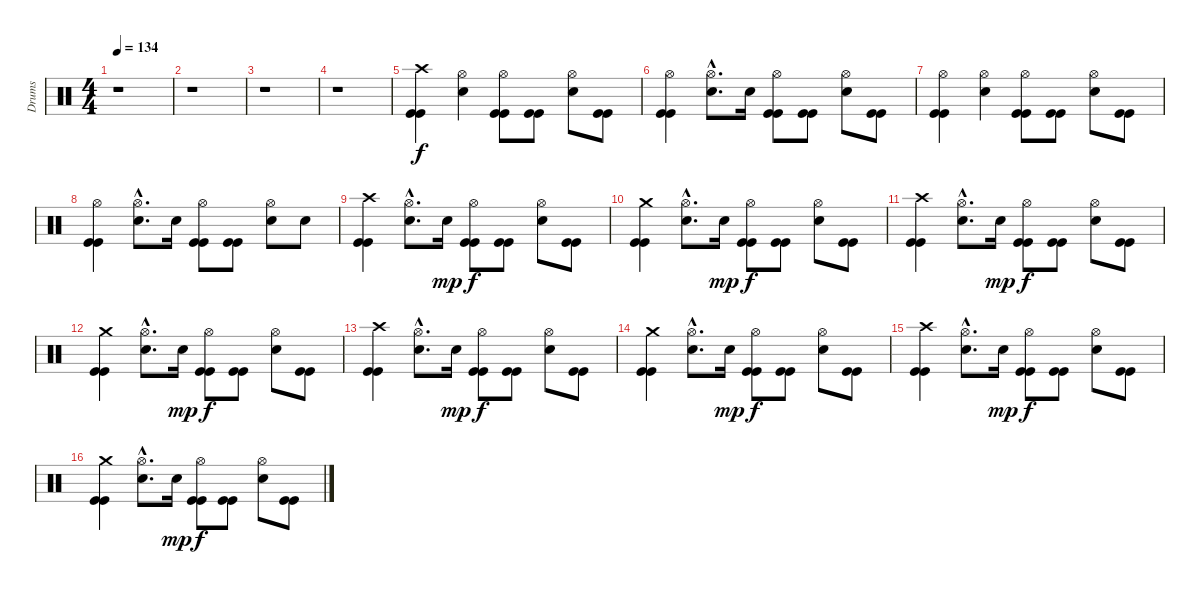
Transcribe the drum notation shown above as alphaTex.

\track ("Drums" "Drums") {instrument percussion}
\staff {score}
\articulation defaults
\ts (4 4)
\tempo 134
\clef neutral
\ks c
r.1{dy f} |
r.1 |
r.1 |
r.1 |
("Crash high (hit)" "Kick (hit)" "Kick (hit)").4 ("Hi-Hat (open)" "Electric Snare (hit)").4 ("Hi-Hat (open)" "Kick (hit)" "Kick (hit)").8 ("Kick (hit)" "Kick (hit)").8 ("Hi-Hat (open)" "Electric Snare (hit)").8 ("Kick (hit)" "Kick (hit)").8 |
("Hi-Hat (open)" "Kick (hit)" "Kick (hit)").4 ("Hi-Hat (open)"{hac} "Electric Snare (hit)"{hac}).8{d} "Electric Snare (hit)".16 ("Hi-Hat (open)" "Kick (hit)" "Kick (hit)").8 ("Kick (hit)" "Kick (hit)").8 ("Hi-Hat (open)" "Electric Snare (hit)").8 ("Kick (hit)" "Kick (hit)").8 |
("Hi-Hat (open)" "Kick (hit)" "Kick (hit)").4 ("Hi-Hat (open)" "Electric Snare (hit)").4 ("Hi-Hat (open)" "Kick (hit)" "Kick (hit)").8 ("Kick (hit)" "Kick (hit)").8 ("Hi-Hat (open)" "Electric Snare (hit)").8 ("Kick (hit)" "Kick (hit)").8 |
("Hi-Hat (open)" "Kick (hit)" "Kick (hit)").4 ("Hi-Hat (open)"{hac} "Electric Snare (hit)"{hac}).8{d} "Electric Snare (hit)".16 ("Hi-Hat (open)" "Kick (hit)" "Kick (hit)").8 ("Kick (hit)" "Kick (hit)").8 ("Hi-Hat (open)" "Electric Snare (hit)").8 "Electric Snare (hit)".8 |
("Crash high (hit)" "Kick (hit)" "Kick (hit)").4 ("Hi-Hat (open)"{hac} "Electric Snare (hit)"{hac}).8{d} "Electric Snare (hit)".16{dy mp} ("Hi-Hat (open)" "Kick (hit)" "Kick (hit)").8{dy f} ("Kick (hit)" "Kick (hit)").8 ("Hi-Hat (open)" "Electric Snare (hit)").8 ("Kick (hit)" "Kick (hit)").8 |
("Crash medium (hit)" "Kick (hit)" "Kick (hit)").4 ("Hi-Hat (open)"{hac} "Electric Snare (hit)"{hac}).8{d} "Electric Snare (hit)".16{dy mp} ("Hi-Hat (open)" "Kick (hit)" "Kick (hit)").8{dy f} ("Kick (hit)" "Kick (hit)").8 ("Hi-Hat (open)" "Electric Snare (hit)").8 ("Kick (hit)" "Kick (hit)").8 |
("Crash high (hit)" "Kick (hit)" "Kick (hit)").4 ("Hi-Hat (open)"{hac} "Electric Snare (hit)"{hac}).8{d} "Electric Snare (hit)".16{dy mp} ("Hi-Hat (open)" "Kick (hit)" "Kick (hit)").8{dy f} ("Kick (hit)" "Kick (hit)").8 ("Hi-Hat (open)" "Electric Snare (hit)").8 ("Kick (hit)" "Kick (hit)").8 |
("Crash medium (hit)" "Kick (hit)" "Kick (hit)").4 ("Hi-Hat (open)"{hac} "Electric Snare (hit)"{hac}).8{d} "Electric Snare (hit)".16{dy mp} ("Hi-Hat (open)" "Kick (hit)" "Kick (hit)").8{dy f} ("Kick (hit)" "Kick (hit)").8 ("Hi-Hat (open)" "Electric Snare (hit)").8 ("Kick (hit)" "Kick (hit)").8 |
("Crash high (hit)" "Kick (hit)" "Kick (hit)").4 ("Hi-Hat (open)"{hac} "Electric Snare (hit)"{hac}).8{d} "Electric Snare (hit)".16{dy mp} ("Hi-Hat (open)" "Kick (hit)" "Kick (hit)").8{dy f} ("Kick (hit)" "Kick (hit)").8 ("Hi-Hat (open)" "Electric Snare (hit)").8 ("Kick (hit)" "Kick (hit)").8 |
("Crash medium (hit)" "Kick (hit)" "Kick (hit)").4 ("Hi-Hat (open)"{hac} "Electric Snare (hit)"{hac}).8{d} "Electric Snare (hit)".16{dy mp} ("Hi-Hat (open)" "Kick (hit)" "Kick (hit)").8{dy f} ("Kick (hit)" "Kick (hit)").8 ("Hi-Hat (open)" "Electric Snare (hit)").8 ("Kick (hit)" "Kick (hit)").8 |
("Crash high (hit)" "Kick (hit)" "Kick (hit)").4 ("Hi-Hat (open)"{hac} "Electric Snare (hit)"{hac}).8{d} "Electric Snare (hit)".16{dy mp} ("Hi-Hat (open)" "Kick (hit)" "Kick (hit)").8{dy f} ("Kick (hit)" "Kick (hit)").8 ("Hi-Hat (open)" "Electric Snare (hit)").8 ("Kick (hit)" "Kick (hit)").8 |
("Crash medium (hit)" "Kick (hit)" "Kick (hit)").4 ("Hi-Hat (open)"{hac} "Electric Snare (hit)"{hac}).8{d} "Electric Snare (hit)".16{dy mp} ("Hi-Hat (open)" "Kick (hit)" "Kick (hit)").8{dy f} ("Kick (hit)" "Kick (hit)").8 ("Hi-Hat (open)" "Electric Snare (hit)").8 ("Kick (hit)" "Kick (hit)").8
